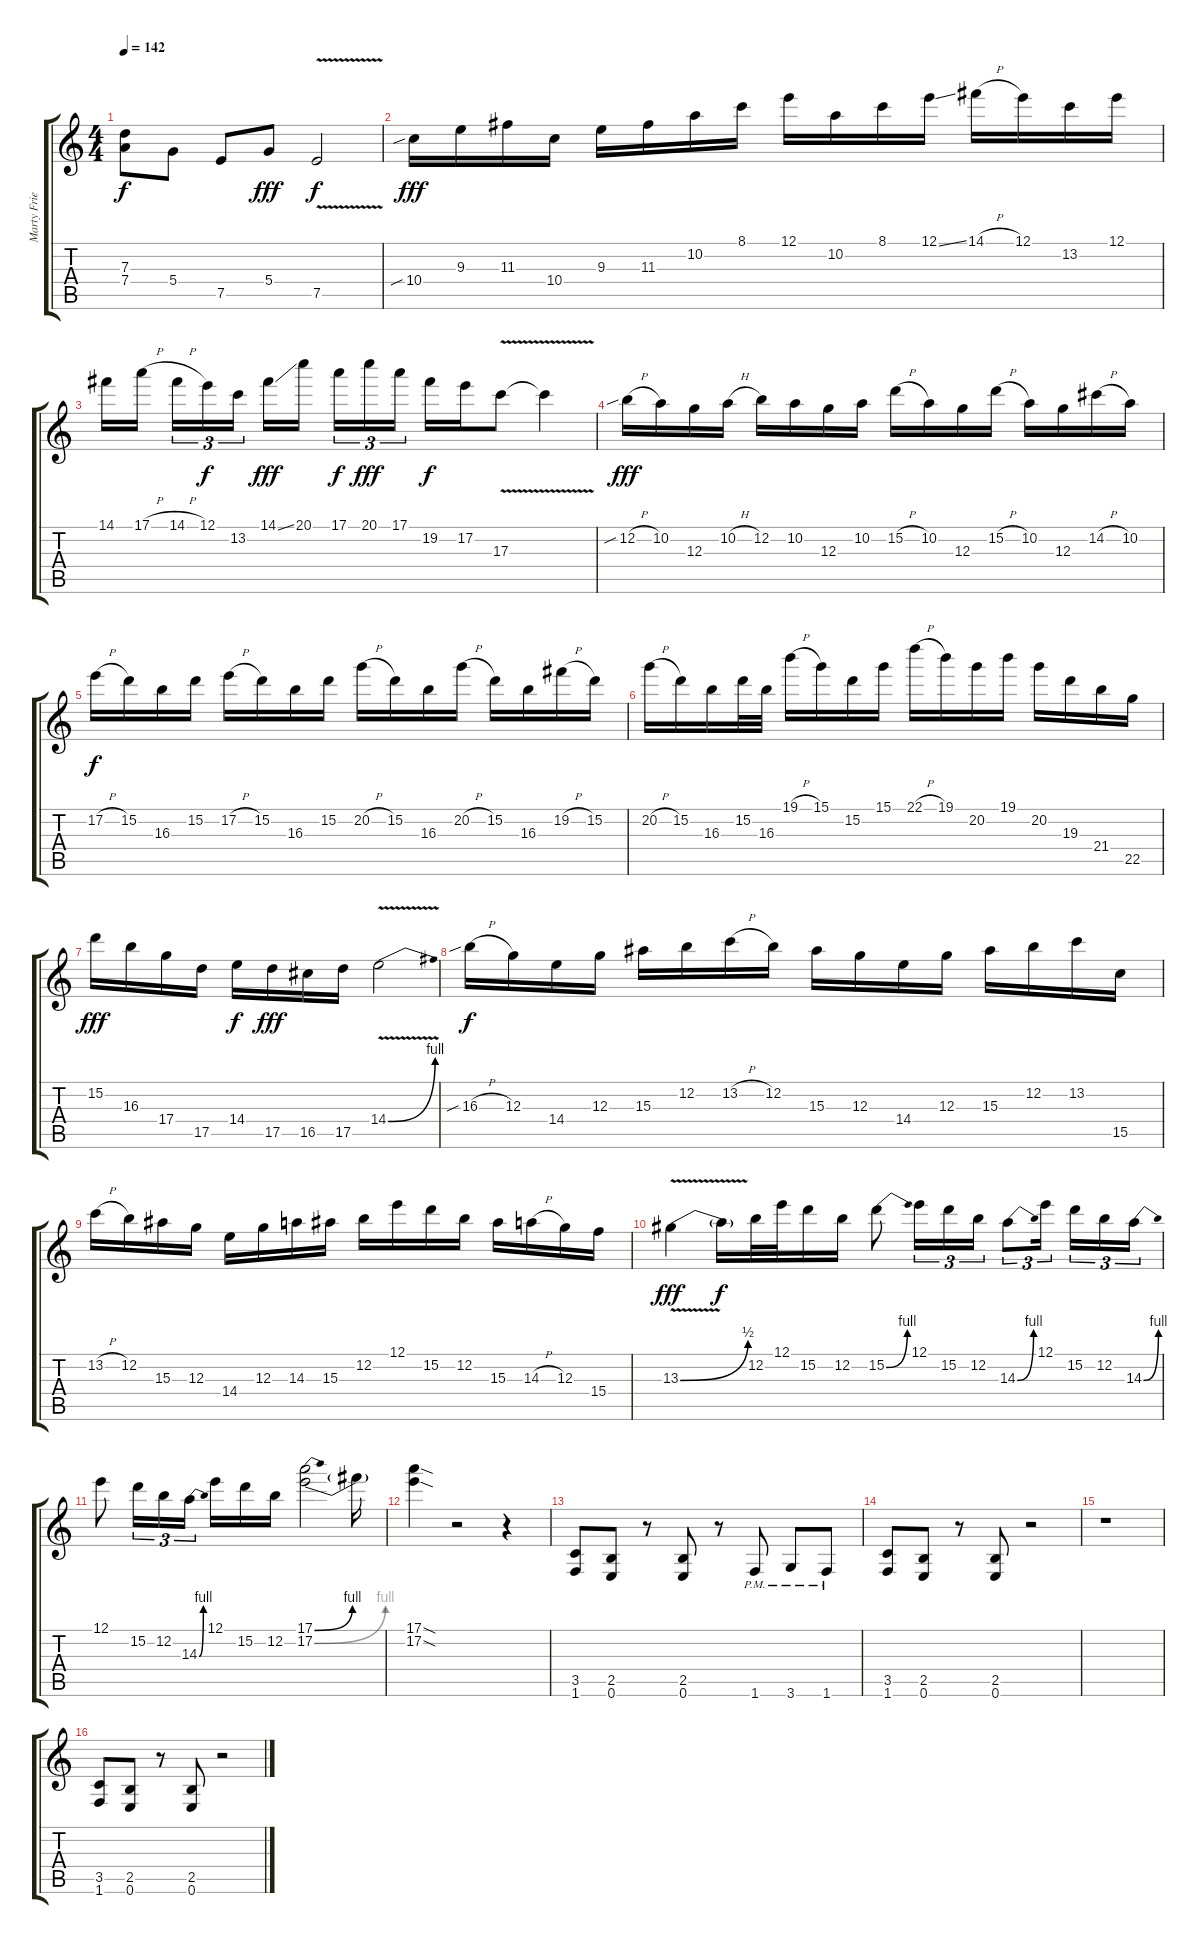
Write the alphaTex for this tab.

\track ("Marty Friedman" "Marty Frie") {instrument distortionguitar}
\staff {score tabs}
\tuning (E4 B3 G3 D3 A2 E2) {hide}
\ts (4 4)
\tempo 142
\clef g2
\ks c
(7.3{t} 7.4{t}).8{dy f} 5.4.8 7.5.8 5.4.8{dy fff} 7.5{v}.2{dy f} |
10.4{sib}.16{dy fff} 9.3.16 11.3.16 10.4.16 9.3.16 11.3.16 10.2.16 8.1.16 12.1.16 10.2.16 8.1.16 12.1{ss}.16 14.1{h}.16 12.1.16 13.2.16 12.1.16 |
14.1.16 17.1{h}.16 14.1{h}.16{tu (3 2)} 12.1.16{tu (3 2) dy f} 13.2.16{tu (3 2)} 14.1{ss}.16{dy fff} 20.1.16 17.1.16{tu (3 2) dy f} 20.1.16{tu (3 2) dy fff} 17.1.16{tu (3 2)} 19.2.16{dy f} 17.2.16 17.3{v}.8 17.3{t}.4 |
12.2{sib h}.16{dy fff} 10.2.16 12.3.16 10.2{h}.16 12.2.16 10.2.16 12.3.16 10.2.16 15.2{h}.16 10.2.16 12.3.16 15.2{h}.16 10.2.16 12.3.16 14.2{h}.16 10.2.16 |
17.2{h}.16{dy f volume 14} 15.2.16 16.3.16 15.2.16 17.2{h}.16 15.2.16 16.3.16 15.2.16 20.2{h}.16 15.2.16 16.3.16 20.2{h}.16 15.2.16 16.3.16 19.2{h}.16 15.2.16 |
20.2{h}.16 15.2.16 16.3.16 15.2.32 16.3.32 19.1{h}.16 15.1.16 15.2.16 15.1.16 22.1{h}.16 19.1.16 20.2.16 19.1.16 20.2.16 19.3.16 21.4.16 22.5.16 |
15.2.16{dy fff} 16.3.16 17.4.16 17.5.16 14.4.16{dy f} 17.5.16{dy fff} 16.5.16 17.5.16 14.4{be (bend 0 0 60 4) v}.2 |
16.3{sib h}.16{dy f} 12.3.16 14.4.16 12.3.16 15.3.16 12.2.16 13.2{h}.16 12.2.16 15.3.16 12.3.16 14.4.16 12.3.16 15.3.16 12.2.16 13.2.16 15.5.16 |
13.2{h}.16 12.2.16 15.3.16 12.3.16 14.4.16 12.3.16 14.3.16 15.3.16 12.2.16 12.1.16 15.2.16 12.2.16 15.3.16 14.3{h}.16 12.3.16 15.4.16 |
13.3{be (bend 0 0 60 2) v}.4{dy fff} 13.3{t}.16{dy f} 12.2.32 12.1.32 15.2.16 12.2.16 15.2{be (bend 0 0 60 4)}.8 12.1.16{tu (3 2)} 15.2.16{tu (3 2)} 12.2.16{tu (3 2)} 14.3{be (bend 0 0 60 4)}.8{tu (3 2)} 12.1.16{tu (3 2)} 15.2.16{tu (3 2)} 12.2.16{tu (3 2)} 14.3{be (bend 0 0 60 4)}.16{tu (3 2)} |
12.1.8 15.2.16{tu (3 2)} 12.2.16{tu (3 2)} 14.3{be (bend 0 0 60 4)}.16{tu (3 2)} 12.1.16 15.2.16 12.2.16 (17.1{be (bend 0 0 60 4)} 17.2{be (bend 0 0 60 4)}).2 17.2{t}.16 |
(17.1{sod} 17.2{sod}).4 r.2 r.4 |
(3.5 1.6).8 (2.5 0.6).8 r.8 (2.5 0.6).8 r.8 1.6{pm}.8 3.6{pm}.8 1.6{pm}.8 |
(3.5 1.6).8 (2.5 0.6).8 r.8 (2.5 0.6).8 r.2 |
r.1 |
(3.5 1.6).8 (2.5 0.6).8 r.8 (2.5 0.6).8 r.2
